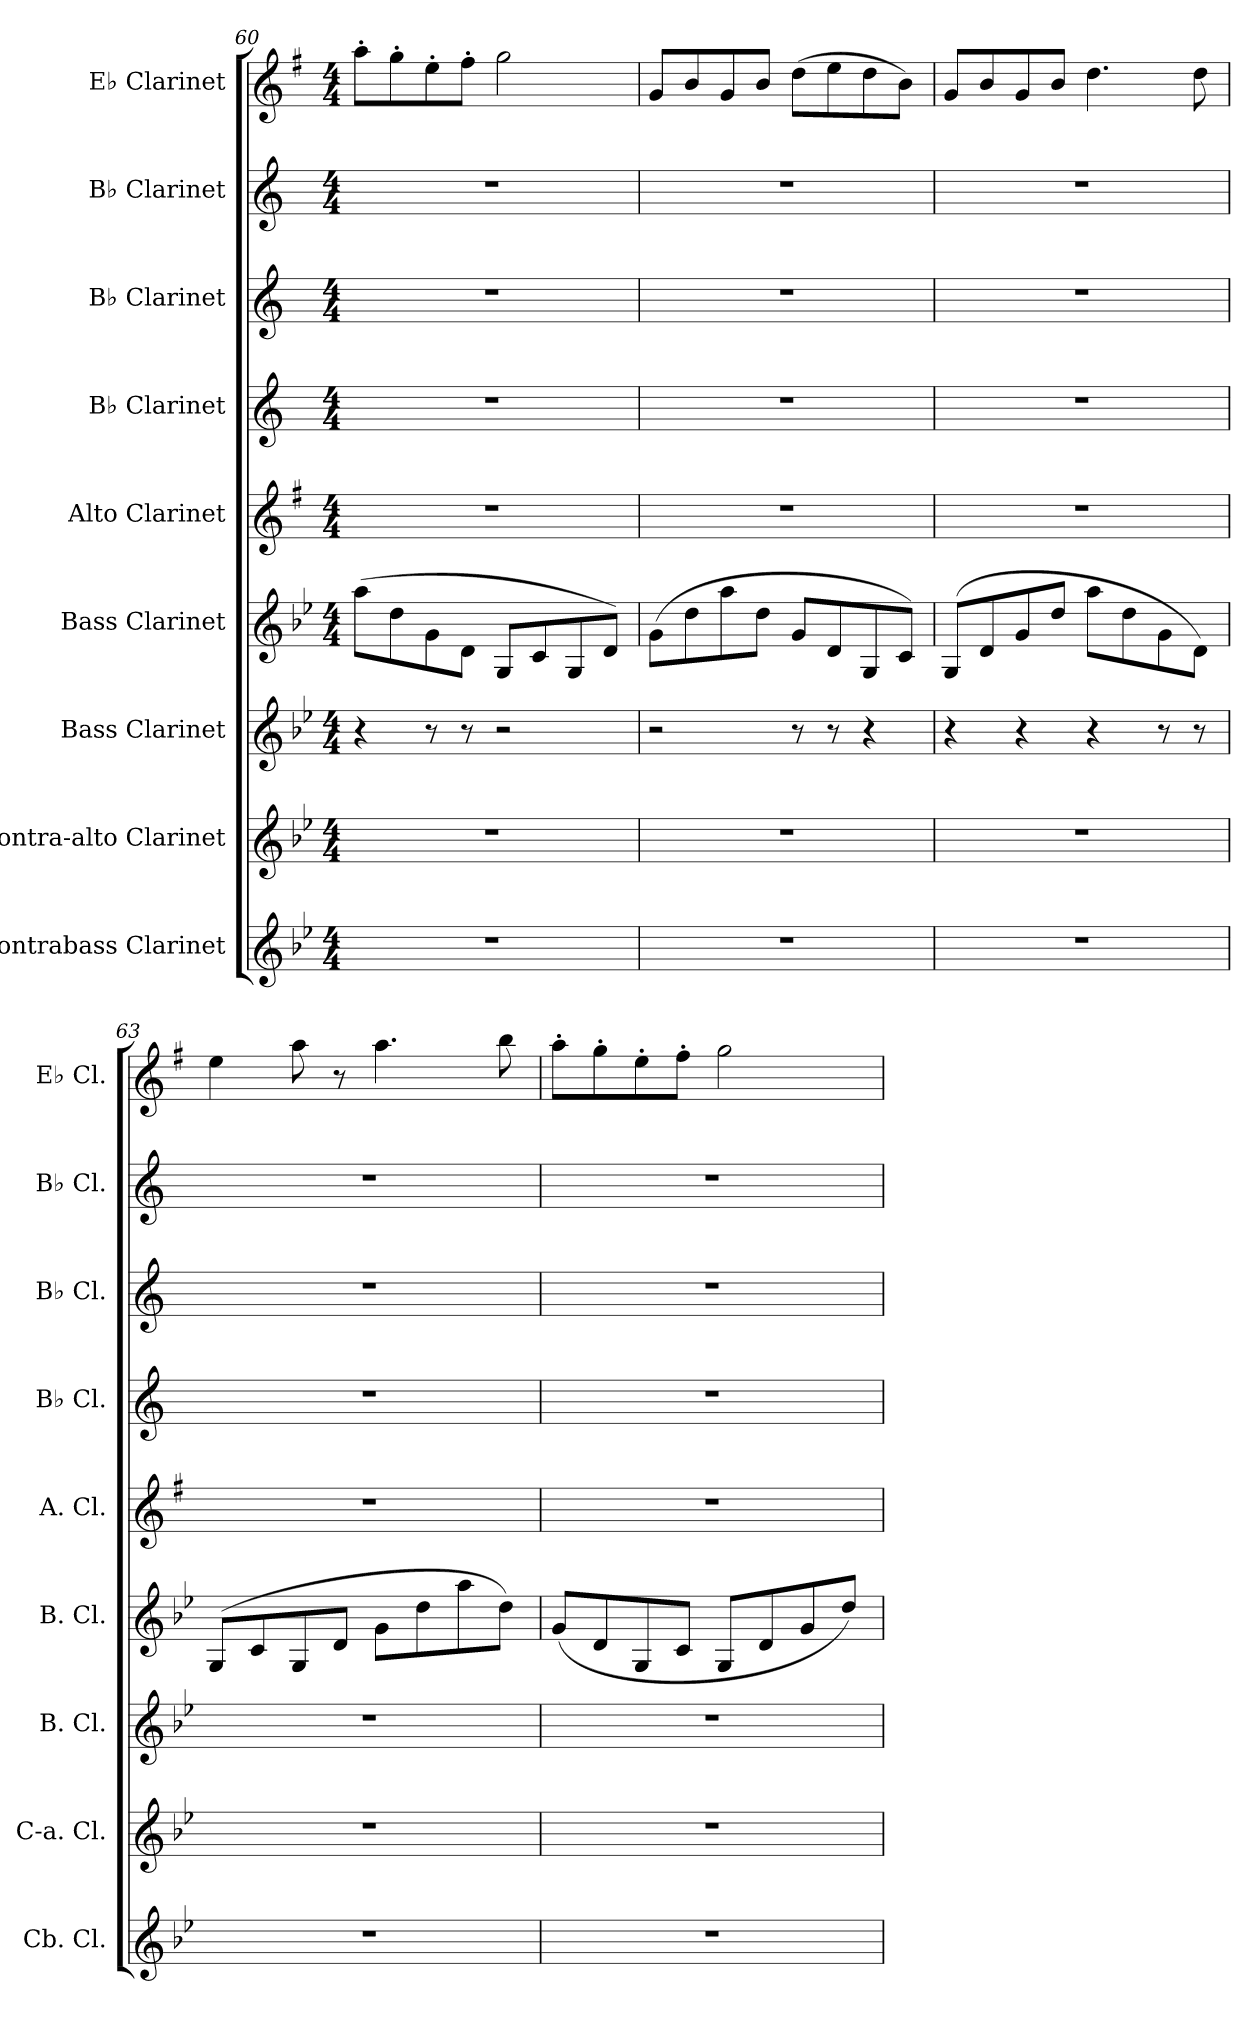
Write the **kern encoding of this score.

**kern	**kern	**kern	**kern	**kern	**kern	**kern	**kern	**kern
*part9	*part8	*part7	*part6	*part5	*part4	*part3	*part2	*part1
*staff9	*staff8	*staff7	*staff6	*staff5	*staff4	*staff3	*staff2	*staff1
*I"Contrabass Clarinet	*I"Contra-alto Clarinet	*I"Bass Clarinet	*I"Bass Clarinet	*I"Alto Clarinet	*I"B♭ Clarinet	*I"B♭ Clarinet	*I"B♭ Clarinet	*I"E♭ Clarinet
*I'Cb. Cl.	*I'C-a. Cl.	*I'B. Cl.	*I'B. Cl.	*I'A. Cl.	*I'B♭ Cl.	*I'B♭ Cl.	*I'B♭ Cl.	*I'E♭ Cl.
*clefG2	*clefG2	*clefG2	*clefG2	*clefG2	*clefG2	*clefG2	*clefG2	*clefG2
*ITrd15c26	*ITrd12c21	*ITrd8c14	*ITrd8c14	*ITrd5c9	*ITrd1c2	*ITrd1c2	*ITrd1c2	*ITrd-2c-3
*k[b-e-]	*k[b-e-]	*k[b-e-]	*k[b-e-]	*k[b-e-]	*k[b-e-]	*k[b-e-]	*k[b-e-]	*k[b-e-]
*M4/4	*M4/4	*M4/4	*M4/4	*M4/4	*M4/4	*M4/4	*M4/4	*M4/4
=60	=60	=60	=60	=60	=60	=60	=60	=60
1r	1r	4r	(>8a\L	1r	1r	1r	1r	8ccc'\L
.	.	.	8d\	.	.	.	.	8bb-'\
.	.	8r	8G\	.	.	.	.	8gg'\
.	.	8r	8D\J	.	.	.	.	8aa'\J
.	.	2r	8GG/L	.	.	.	.	2bb-\
.	.	.	8C/	.	.	.	.	.
.	.	.	8GG/	.	.	.	.	.
.	.	.	8D/J)	.	.	.	.	.
!!LO:PB:g=z
=61	=61	=61	=61	=61	=61	=61	=61	=61
1r	1r	2r	(>8G\L	1r	1r	1r	1r	8b-/L
.	.	.	8d\	.	.	.	.	8dd/
.	.	.	8a\	.	.	.	.	8b-/
.	.	.	8d\J	.	.	.	.	8dd/J
.	.	8r	8G/L	.	.	.	.	(>8ff\L
.	.	8r	8D/	.	.	.	.	8gg\
.	.	4r	8GG/	.	.	.	.	8ff\
.	.	.	8C/J)	.	.	.	.	8dd\J)
=62	=62	=62	=62	=62	=62	=62	=62	=62
1r	1r	4r	(>8GG/L	1r	1r	1r	1r	8b-/L
.	.	.	8D/	.	.	.	.	8dd/
.	.	4r	8G/	.	.	.	.	8b-/
.	.	.	8d/J	.	.	.	.	8dd/J
.	.	4r	8a\L	.	.	.	.	4.ff\
.	.	.	8d\	.	.	.	.	.
.	.	8r	8G\	.	.	.	.	.
.	.	8r	8D\J)	.	.	.	.	8ff\
=63	=63	=63	=63	=63	=63	=63	=63	=63
1r	1r	1r	(>8GG/L	1r	1r	1r	1r	4gg\
.	.	.	8C/	.	.	.	.	.
.	.	.	8GG/	.	.	.	.	8ccc\
.	.	.	8D/J	.	.	.	.	8r
.	.	.	8G\L	.	.	.	.	4.ccc\
.	.	.	8d\	.	.	.	.	.
.	.	.	8a\	.	.	.	.	.
.	.	.	8d\J)	.	.	.	.	8ddd\
=64	=64	=64	=64	=64	=64	=64	=64	=64
1r	1r	1r	(<8G/L	1r	1r	1r	1r	8ccc'\L
.	.	.	8D/	.	.	.	.	8bb-'\
.	.	.	8GG/	.	.	.	.	8gg'\
.	.	.	8C/J	.	.	.	.	8aa'\J
.	.	.	8GG/L	.	.	.	.	2bb-\
.	.	.	8D/	.	.	.	.	.
.	.	.	8G/	.	.	.	.	.
.	.	.	8d/J)	.	.	.	.	.
=	=	=	=	=	=	=	=	=
*-	*-	*-	*-	*-	*-	*-	*-	*-
